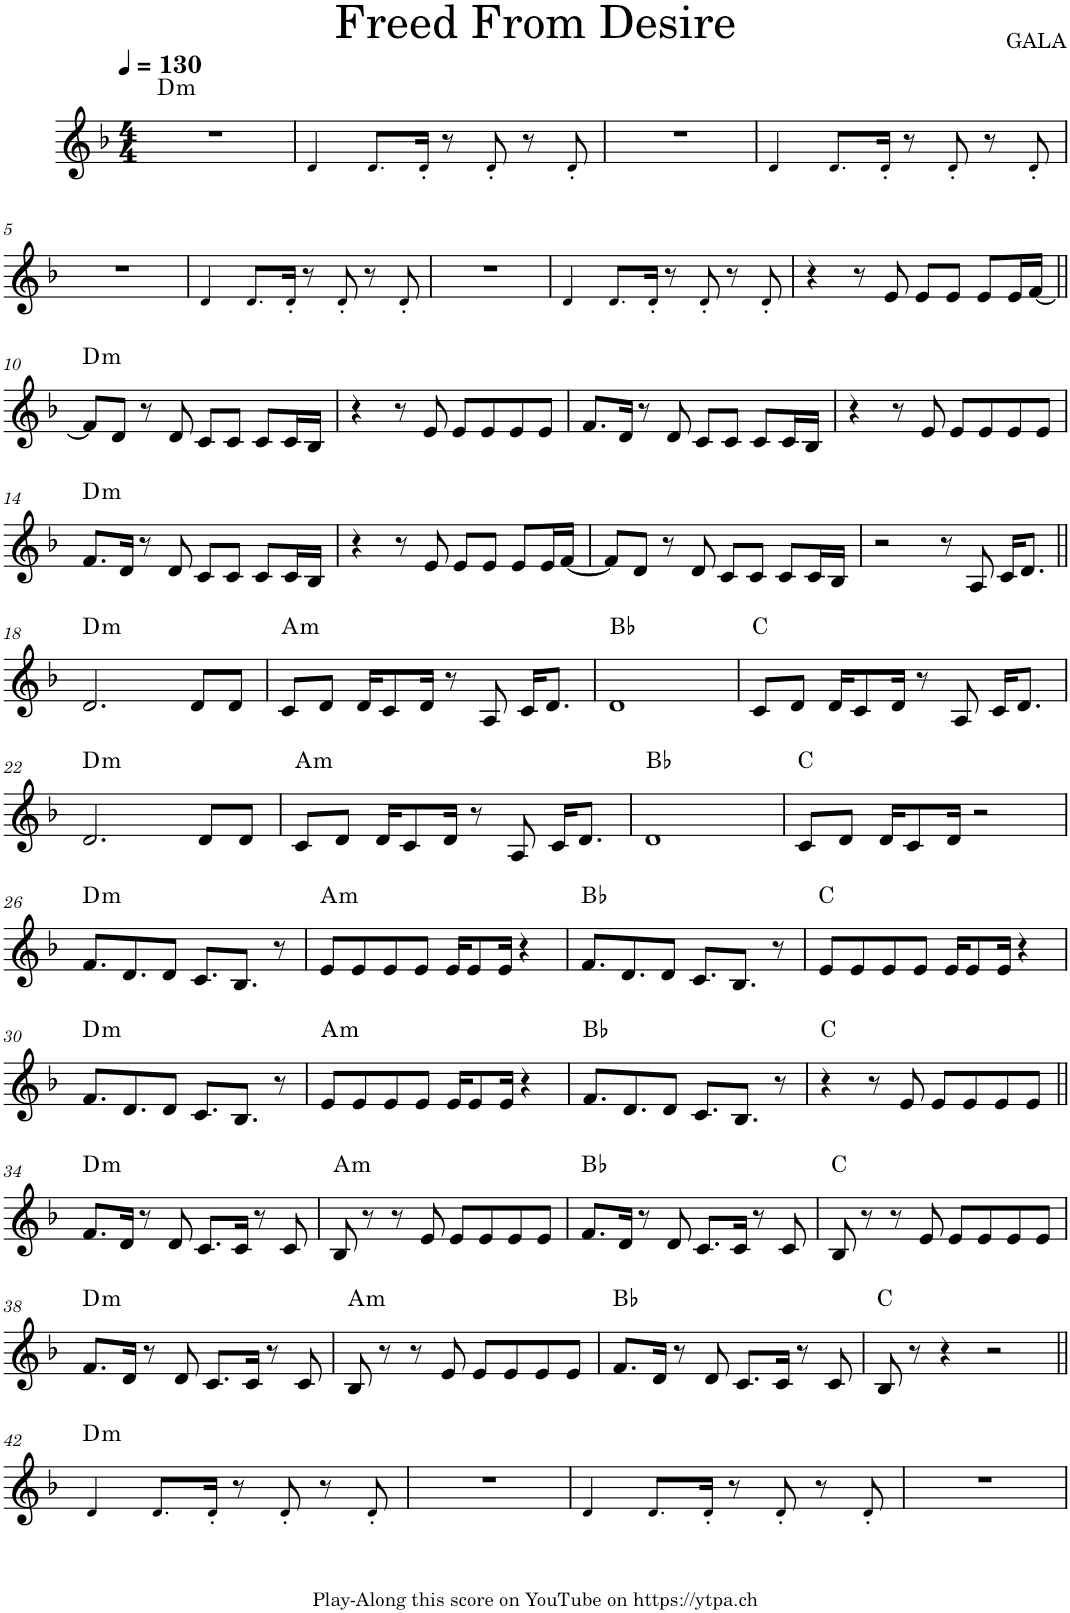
**kern	**harte
*part1	*part1
*staff1	*
*I"Piano	*
*I'Pno.	*
*clefG2	*
*k[b-]	*
*M4/4	*
*MM130	*
=1	=1
!	!LO:H:kt=m
1r	D:min
=2	=2
4d!/	.
8.d!/L	.
16d'!/Jk	.
8r	.
8d'!/	.
8r	.
8d'!/	.
=3	=3
1r	.
=4	=4
4d!/	.
8.d!/L	.
16d'!/Jk	.
8r	.
8d'!/	.
8r	.
8d'!/	.
!!LO:LB:g=z
=5	=5
1r	.
=6	=6
4d!/	.
8.d!/L	.
16d'!/Jk	.
8r	.
8d'!/	.
8r	.
8d'!/	.
=7	=7
1r	.
=8	=8
4d!/	.
8.d!/L	.
16d'!/Jk	.
8r	.
8d'!/	.
8r	.
8d'!/	.
=9	=9
4r	.
8r	.
8e/	.
8e/L	.
8e/J	.
8e/L	.
16e/L	.
[16f/JJ	.
!!LO:LB:g=z
=10||	=10||
!	!LO:H:kt=m
8f/L]	D:min
8d/J	.
8r	.
8d/	.
8c/L	.
8c/J	.
8c/L	.
16c/L	.
16B-/JJ	.
=11	=11
4r	.
8r	.
8e/	.
8e/L	.
8e/	.
8e/	.
8e/J	.
=12	=12
8.f/L	.
16d/Jk	.
8r	.
8d/	.
8c/L	.
8c/J	.
8c/L	.
16c/L	.
16B-/JJ	.
=13	=13
4r	.
8r	.
8e/	.
8e/L	.
8e/	.
8e/	.
8e/J	.
!!LO:LB:g=z
=14	=14
!	!LO:H:kt=m
8.f/L	D:min
16d/Jk	.
8r	.
8d/	.
8c/L	.
8c/J	.
8c/L	.
16c/L	.
16B-/JJ	.
=15	=15
4r	.
8r	.
8e/	.
8e/L	.
8e/J	.
8e/L	.
16e/L	.
[16f/JJ	.
=16	=16
8f/L]	.
8d/J	.
8r	.
8d/	.
8c/L	.
8c/J	.
8c/L	.
16c/L	.
16B-/JJ	.
=17	=17
2r	.
8r	.
8A/	.
16c/KL	.
8.d/J	.
!!LO:LB:g=z
=18||	=18||
!	!LO:H:kt=m
2.d/	D:min
8d/L	.
8d/J	.
=19	=19
!	!LO:H:kt=m
8c/L	A:min
8d/J	.
16d/KL	.
8c/	.
16d/Jk	.
8r	.
8A/	.
16c/KL	.
8.d/J	.
=20	=20
1d	Bb:maj
=21	=21
8c/L	C:maj
8d/J	.
16d/KL	.
8c/	.
16d/Jk	.
8r	.
8A/	.
16c/KL	.
8.d/J	.
!!LO:LB:g=z
=22	=22
!	!LO:H:kt=m
2.d/	D:min
8d/L	.
8d/J	.
=23	=23
!	!LO:H:kt=m
8c/L	A:min
8d/J	.
16d/KL	.
8c/	.
16d/Jk	.
8r	.
8A/	.
16c/KL	.
8.d/J	.
=24	=24
1d	Bb:maj
=25	=25
8c/L	C:maj
8d/J	.
16d/KL	.
8c/	.
16d/Jk	.
2r	.
!!LO:LB:g=z
=26	=26
!	!LO:H:kt=m
8.f/L	D:min
8.d/	.
8d/J	.
8.c/L	.
8.B-/J	.
8r	.
=27	=27
!	!LO:H:kt=m
8e/L	A:min
8e/	.
8e/	.
8e/J	.
16e/KL	.
8e/	.
16e/Jk	.
4r	.
=28	=28
8.f/L	Bb:maj
8.d/	.
8d/J	.
8.c/L	.
8.B-/J	.
8r	.
=29	=29
8e/L	C:maj
8e/	.
8e/	.
8e/J	.
16e/KL	.
8e/	.
16e/Jk	.
4r	.
!!LO:LB:g=z
=30	=30
!	!LO:H:kt=m
8.f/L	D:min
8.d/	.
8d/J	.
8.c/L	.
8.B-/J	.
8r	.
=31	=31
!	!LO:H:kt=m
8e/L	A:min
8e/	.
8e/	.
8e/J	.
16e/KL	.
8e/	.
16e/Jk	.
4r	.
=32	=32
8.f/L	Bb:maj
8.d/	.
8d/J	.
8.c/L	.
8.B-/J	.
8r	.
=33	=33
4r	C:maj
8r	.
8e/	.
8e/L	.
8e/	.
8e/	.
8e/J	.
!!LO:LB:g=z
=34||	=34||
!	!LO:H:kt=m
8.f/L	D:min
16d/Jk	.
8r	.
8d/	.
8.c/L	.
16c/Jk	.
8r	.
8c/	.
=35	=35
!	!LO:H:kt=m
8B-/	A:min
8r	.
8r	.
8e/	.
8e/L	.
8e/	.
8e/	.
8e/J	.
=36	=36
8.f/L	Bb:maj
16d/Jk	.
8r	.
8d/	.
8.c/L	.
16c/Jk	.
8r	.
8c/	.
=37	=37
8B-/	C:maj
8r	.
8r	.
8e/	.
8e/L	.
8e/	.
8e/	.
8e/J	.
!!LO:LB:g=z
=38	=38
!	!LO:H:kt=m
8.f/L	D:min
16d/Jk	.
8r	.
8d/	.
8.c/L	.
16c/Jk	.
8r	.
8c/	.
=39	=39
!	!LO:H:kt=m
8B-/	A:min
8r	.
8r	.
8e/	.
8e/L	.
8e/	.
8e/	.
8e/J	.
=40	=40
8.f/L	Bb:maj
16d/Jk	.
8r	.
8d/	.
8.c/L	.
16c/Jk	.
8r	.
8c/	.
=41	=41
8B-/	C:maj
8r	.
4r	.
2r	.
!!LO:LB:g=z
=42||	=42||
!	!LO:H:kt=m
4d!/	D:min
8.d!/L	.
16d'!/Jk	.
8r	.
8d'!/	.
8r	.
8d'!/	.
=43	=43
1r	.
=44	=44
4d!/	.
8.d!/L	.
16d'!/Jk	.
8r	.
8d'!/	.
8r	.
8d'!/	.
=45	=45
1r	.
=	=
*-	*-
